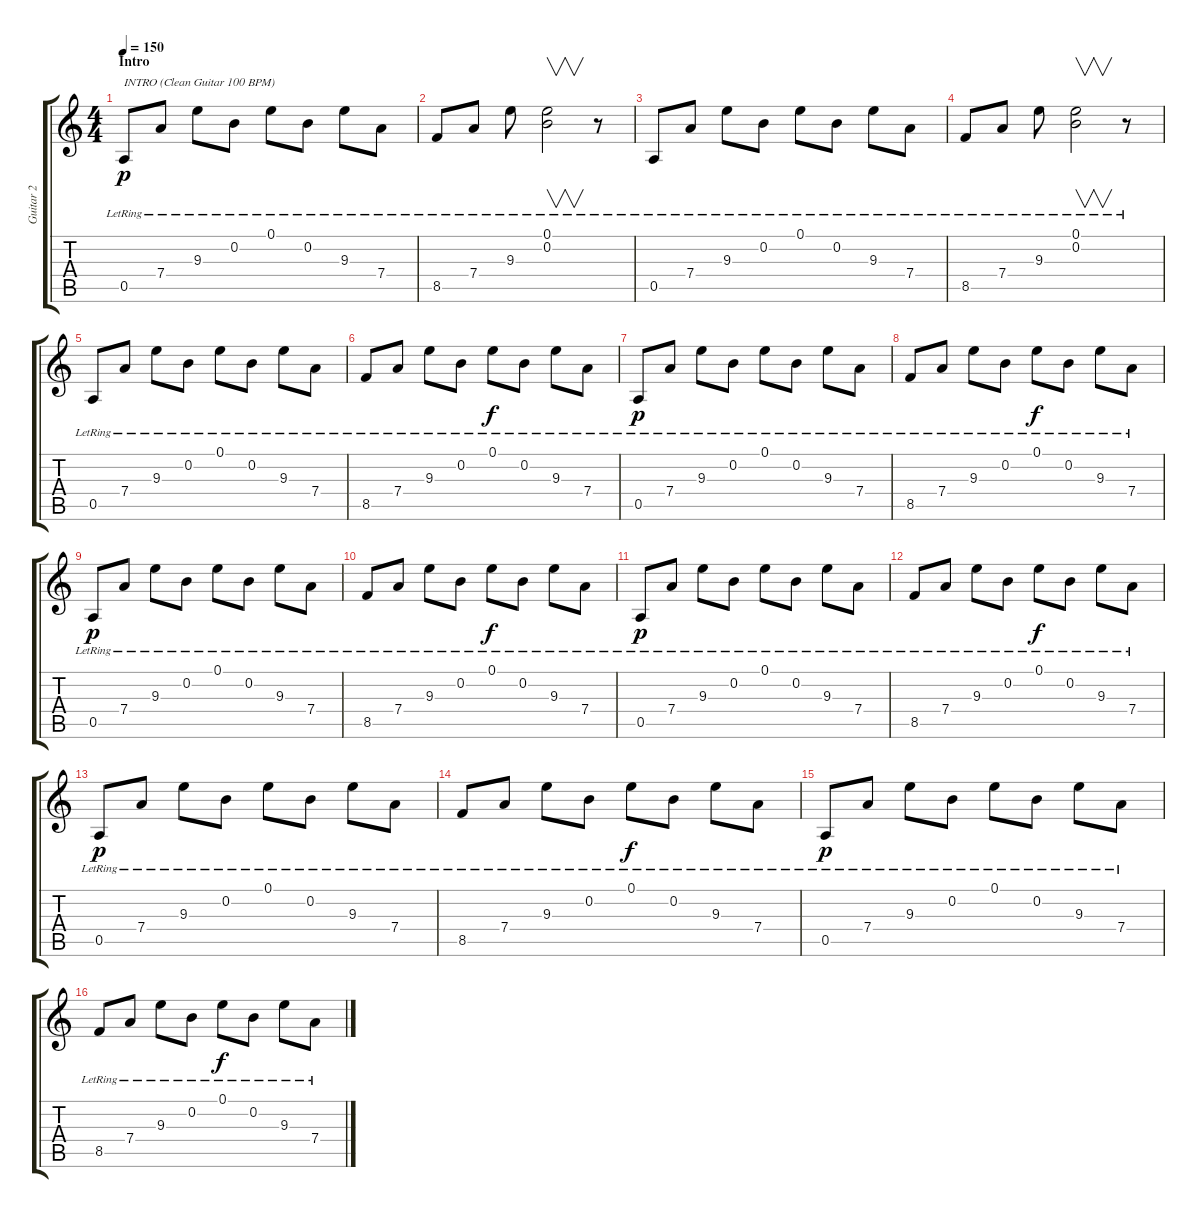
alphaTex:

\track ("Guitar 2" "Guitar 2") {instrument distortionguitar}
\staff {score tabs}
\tuning (E4 B3 G3 D3 A2 E2) {hide}
\ts (4 4)
\section ("" "Intro")
\tempo 150
\tempo 100
\tempo 150
\clef g2
\ks c
0.5{lr}.8{txt "INTRO (Clean Guitar 100 BPM)" dy p instrument electricguitarjazz} 7.4{lr}.8 9.3{lr}.8 0.2{lr}.8 0.1{lr}.8 0.2{lr}.8 9.3{lr}.8 7.4{lr}.8 |
8.5{lr}.8 7.4{lr}.8 9.3{lr}.8 (0.1{lr} 0.2{lr}).2{v} r.8 |
0.5{lr}.8 7.4{lr}.8 9.3{lr}.8 0.2{lr}.8 0.1{lr}.8 0.2{lr}.8 9.3{lr}.8 7.4{lr}.8 |
8.5{lr}.8 7.4{lr}.8 9.3{lr}.8 (0.1{lr} 0.2{lr}).2{v} r.8 |
0.5{lr}.8 7.4{lr}.8 9.3{lr}.8 0.2{lr}.8 0.1{lr}.8 0.2{lr}.8 9.3{lr}.8 7.4{lr}.8 |
8.5{lr}.8 7.4{lr}.8 9.3{lr}.8 0.2{lr}.8 0.1{lr}.8{dy f} 0.2{lr}.8 9.3{lr}.8 7.4{lr}.8 |
0.5{lr}.8{dy p} 7.4{lr}.8 9.3{lr}.8 0.2{lr}.8 0.1{lr}.8 0.2{lr}.8 9.3{lr}.8 7.4{lr}.8 |
8.5{lr}.8 7.4{lr}.8 9.3{lr}.8 0.2{lr}.8 0.1{lr}.8{dy f} 0.2{lr}.8 9.3{lr}.8 7.4{lr}.8 |
0.5{lr}.8{dy p} 7.4{lr}.8 9.3{lr}.8 0.2{lr}.8 0.1{lr}.8 0.2{lr}.8 9.3{lr}.8 7.4{lr}.8 |
8.5{lr}.8 7.4{lr}.8 9.3{lr}.8 0.2{lr}.8 0.1{lr}.8{dy f} 0.2{lr}.8 9.3{lr}.8 7.4{lr}.8 |
0.5{lr}.8{dy p} 7.4{lr}.8 9.3{lr}.8 0.2{lr}.8 0.1{lr}.8 0.2{lr}.8 9.3{lr}.8 7.4{lr}.8 |
8.5{lr}.8 7.4{lr}.8 9.3{lr}.8 0.2{lr}.8 0.1{lr}.8{dy f} 0.2{lr}.8 9.3{lr}.8 7.4{lr}.8 |
0.5{lr}.8{dy p} 7.4{lr}.8 9.3{lr}.8 0.2{lr}.8 0.1{lr}.8 0.2{lr}.8 9.3{lr}.8 7.4{lr}.8 |
8.5{lr}.8 7.4{lr}.8 9.3{lr}.8 0.2{lr}.8 0.1{lr}.8{dy f} 0.2{lr}.8 9.3{lr}.8 7.4{lr}.8 |
0.5{lr}.8{dy p} 7.4{lr}.8 9.3{lr}.8 0.2{lr}.8 0.1{lr}.8 0.2{lr}.8 9.3{lr}.8 7.4{lr}.8 |
8.5{lr}.8 7.4{lr}.8 9.3{lr}.8 0.2{lr}.8 0.1{lr}.8{dy f} 0.2{lr}.8 9.3{lr}.8 7.4{lr}.8
